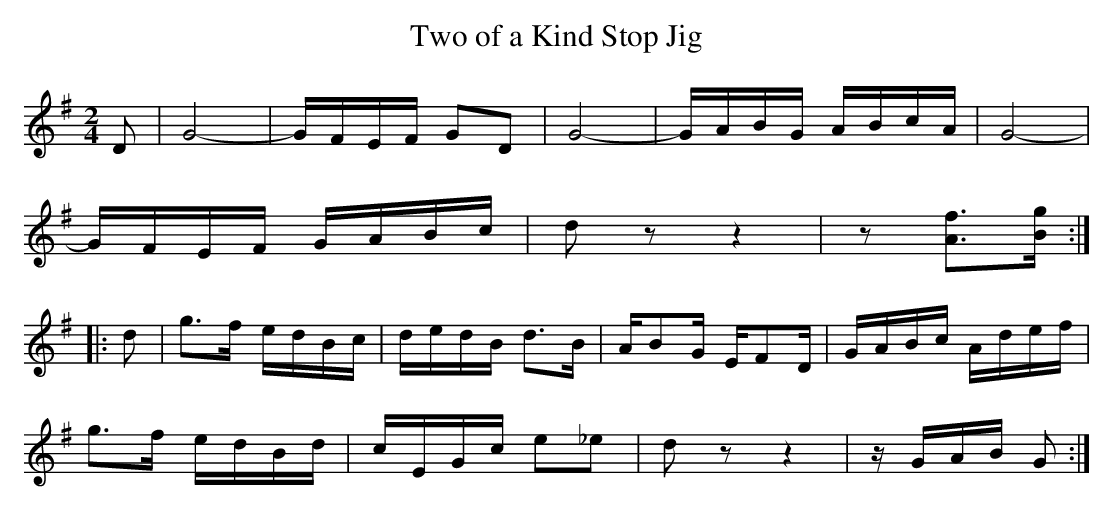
X:1
T:Two of a Kind Stop Jig
M:2/4
L:1/8
K:G
D|G4-|G/F/E/F/ GD|G4-|G/A/B/G/ A/B/c/A/|G4-|
G/F/E/F/ G/A/B/c/|d z z2|z [Af]>[Bg]:|
|:d|g>f e/d/B/c/|d/e/d/B/ d>B|A/BG/ E/FD/|G/A/B/c/ A/d/e/f/|
g>f e/d/B/d/|c/E/G/c/ e_e|d z z2|z/G/A/B/ G:|
